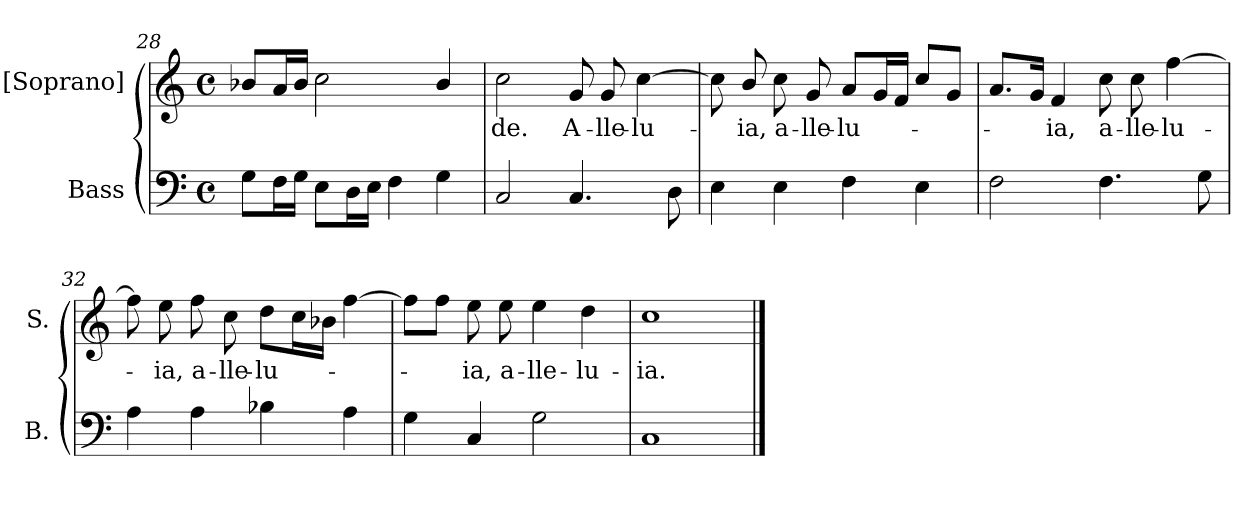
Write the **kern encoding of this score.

**kern	**kern	**text
*part2	*part1	*part1
*staff2	*staff1	*staff1
*I"Bass	*I"[Soprano]	*
*I'B.	*I'S.	*
*clefF4	*clefG2	*
*k[]	*k[]	*
*C:	*C:	*
*M4/4	*M4/4	*
*met(c)	*met(c)	*
=28	=28	=28
8Gi\L	8b-i/L	.
16Fi\L	16ai/L	.
16Gi\JJ	16b-i/JJ	.
8Ei\L	2cci\	.
16Di\L	.	.
16Ei\JJ	.	.
4Fi\	.	.
4Gi\	4b-i/	.
=29	=29	=29
!	!	!LO:LY:b:color=#000000
2Ci/	2cci\	-de.
!	!	!LO:LY:b:color=#000000
4.Ci/	8gi/	A-
!	!	!LO:LY:b:color=#000000
.	8gi/	-lle-
!	!	!LO:LY:b:color=#000000
.	[4cci\	-lu-
8Di\	.	.
!!LO:LB:g=z
=30	=30	=30
4Ei\	8cci\]	.
!	!	!LO:LY:b:color=#000000
.	8bi/	-ia,
!	!	!LO:LY:b:color=#000000
4Ei\	8cci\	a-
!	!	!LO:LY:b:color=#000000
.	8gi/	-lle-
!	!	!LO:LY:b:color=#000000
4Fi\	8ai/L	-lu-
.	16gi/L	.
.	16fi/JJ	.
4Ei\	8cci/L	.
.	8gi/J	.
=31	=31	=31
2Fi\	8.ai/L	.
.	16gi/Jk	.
!	!	!LO:LY:b:color=#000000
.	4fi/	-ia,
!	!	!LO:LY:b:color=#000000
4.Fi\	8cci\	a-
!	!	!LO:LY:b:color=#000000
.	8cci\	-lle-
!	!	!LO:LY:b:color=#000000
.	[4ffi\	-lu-
8Gi\	.	.
=32	=32	=32
4Ai\	8ffi\]	.
!	!	!LO:LY:b:color=#000000
.	8eei\	-ia,
!	!	!LO:LY:b:color=#000000
4Ai\	8ffi\	a-
!	!	!LO:LY:b:color=#000000
.	8cci\	-lle-
!	!	!LO:LY:b:color=#000000
4B-Xi\	8ddi\L	-lu-
.	16cci\L	.
.	16b-Xi\JJ	.
4Ai\	[4ffi\	.
=33	=33	=33
4Gi\	8ffi\L]	.
.	8ffi\J	.
!	!	!LO:LY:b:color=#000000
4Ci/	8eei\	-ia,
!	!	!LO:LY:b:color=#000000
.	8eei\	a-
!	!	!LO:LY:b:color=#000000
2Gi\	4eei\	-lle-
!	!	!LO:LY:b:color=#000000
.	4ddi\	-lu-
=34	=34	=34
!	!	!LO:LY:b:color=#000000
1Ci	1cci	-ia.
==	==	==
*-	*-	*-
